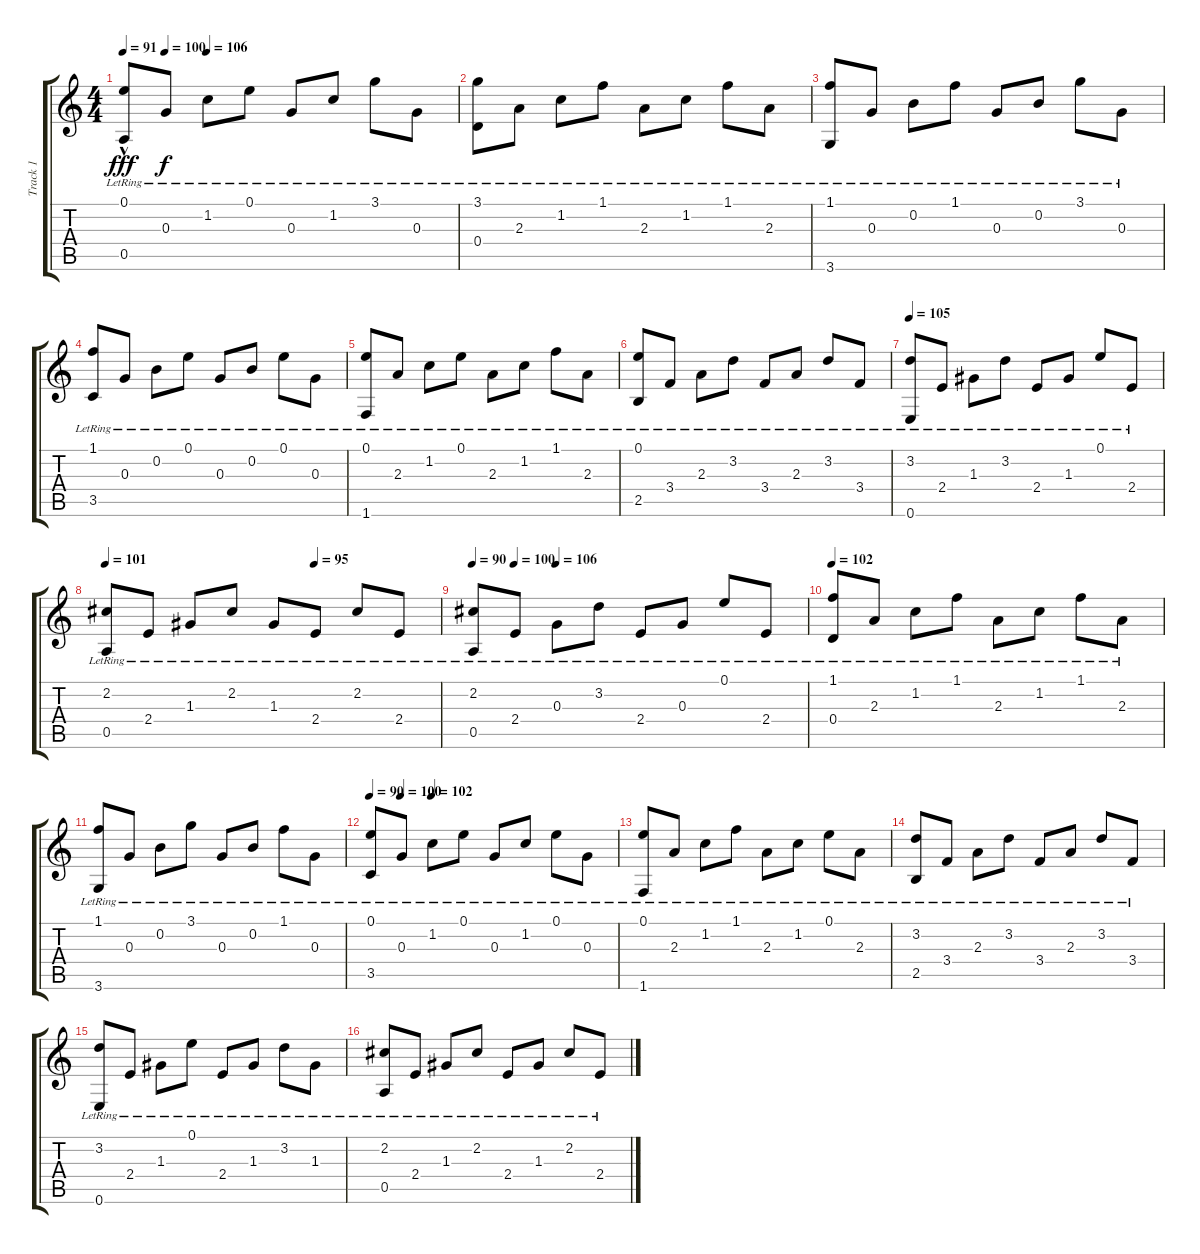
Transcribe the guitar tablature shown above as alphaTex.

\track ("Track 1" "Track 1") {instrument acousticguitarnylon}
\staff {score tabs}
\tuning (E4 B3 G3 D3 A2 E2) {hide}
\ts (4 4)
\tempo 91
\tempo (100 0.125)
\tempo (106 0.25)
\clef g2
\ks c
(0.1{hac lr} 0.5{lr}).8{dy fff} 0.3{lr}.8{dy f} 1.2{lr}.8 0.1{lr}.8 0.3{lr}.8 1.2{lr}.8 3.1{lr}.8 0.3{lr}.8 |
(3.1{lr} 0.4{lr}).8 2.3{lr}.8 1.2{lr}.8 1.1{lr}.8 2.3{lr}.8 1.2{lr}.8 1.1{lr}.8 2.3{lr}.8 |
(1.1{lr} 3.6{lr}).8 0.3{lr}.8 0.2{lr}.8 1.1{lr}.8 0.3{lr}.8 0.2{lr}.8 3.1{lr}.8 0.3{lr}.8 |
(1.1{lr} 3.5{lr}).8 0.3{lr}.8 0.2{lr}.8 0.1{lr}.8 0.3{lr}.8 0.2{lr}.8 0.1{lr}.8 0.3{lr}.8 |
(0.1{lr} 1.6{lr}).8 2.3{lr}.8 1.2{lr}.8 0.1{lr}.8 2.3{lr}.8 1.2{lr}.8 1.1{lr}.8 2.3{lr}.8 |
(0.1{lr} 2.5{lr}).8 3.4{lr}.8 2.3{lr}.8 3.2{lr}.8 3.4{lr}.8 2.3{lr}.8 3.2{lr}.8 3.4{lr}.8 |
\tempo 105
(3.2{lr} 0.6{lr}).8 2.4{lr}.8 1.3{lr}.8 3.2{lr}.8 2.4{lr}.8 1.3{lr}.8 0.1{lr}.8 2.4{lr}.8 |
\tempo 101
\tempo (95 0.625)
(2.2{lr} 0.5{lr}).8 2.4{lr}.8 1.3{lr}.8 2.2{lr}.8 1.3{lr}.8 2.4{lr}.8 2.2{lr}.8 2.4{lr}.8 |
\tempo 90
\tempo (100 0.125)
\tempo (106 0.25)
(2.2{lr} 0.5{lr}).8 2.4{lr}.8 0.3{lr}.8 3.2{lr}.8 2.4{lr}.8 0.3{lr}.8 0.1{lr}.8 2.4{lr}.8 |
\tempo 102
(1.1{lr} 0.4{lr}).8 2.3{lr}.8 1.2{lr}.8 1.1{lr}.8 2.3{lr}.8 1.2{lr}.8 1.1{lr}.8 2.3{lr}.8 |
(1.1{lr} 3.6{lr}).8 0.3{lr}.8 0.2{lr}.8 3.1{lr}.8 0.3{lr}.8 0.2{lr}.8 1.1{lr}.8 0.3{lr}.8 |
\tempo 90
\tempo (100 0.125)
\tempo (102 0.25)
(0.1{lr} 3.5{lr}).8 0.3{lr}.8 1.2{lr}.8 0.1{lr}.8 0.3{lr}.8 1.2{lr}.8 0.1{lr}.8 0.3{lr}.8 |
(0.1{lr} 1.6{lr}).8 2.3{lr}.8 1.2{lr}.8 1.1{lr}.8 2.3{lr}.8 1.2{lr}.8 0.1{lr}.8 2.3{lr}.8 |
(3.2{lr} 2.5{lr}).8 3.4{lr}.8 2.3{lr}.8 3.2{lr}.8 3.4{lr}.8 2.3{lr}.8 3.2{lr}.8 3.4{lr}.8 |
(3.2{lr} 0.6{lr}).8 2.4{lr}.8 1.3{lr}.8 0.1{lr}.8 2.4{lr}.8 1.3{lr}.8 3.2{lr}.8 1.3{lr}.8 |
(2.2{lr} 0.5{lr}).8 2.4{lr}.8 1.3{lr}.8 2.2{lr}.8 2.4{lr}.8 1.3{lr}.8 2.2{lr}.8 2.4{lr}.8
